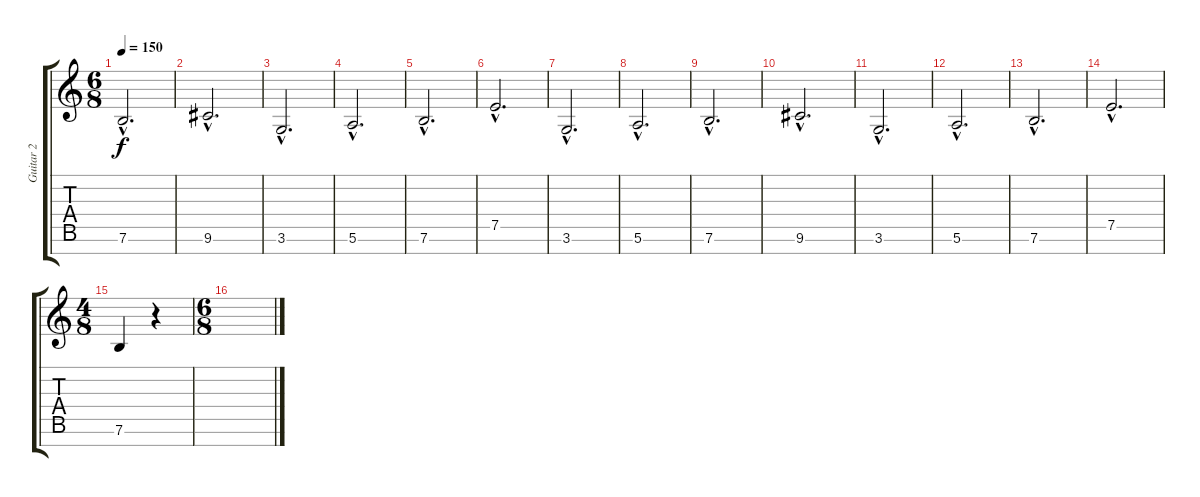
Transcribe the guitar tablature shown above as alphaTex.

\track ("Guitar 2" "Guitar 2") {instrument overdrivenguitar}
\staff {score tabs}
\tuning (E4 B3 G3 D3 A2 E2 B1) {hide}
\ts (6 8)
\tempo 150
\clef g2
\ks c
7.6{hac}.2{d dy f} |
9.6{hac}.2{d} |
3.6{hac}.2{d} |
5.6{hac}.2{d} |
7.6{hac}.2{d} |
7.5{hac}.2{d} |
3.6{hac}.2{d} |
5.6{hac}.2{d} |
7.6{hac}.2{d} |
9.6{hac}.2{d} |
3.6{hac}.2{d} |
5.6{hac}.2{d} |
7.6{hac}.2{d} |
7.5{hac}.2{d} |
\ts (4 8)
7.6.4 r.4 |
\ts (6 8)
